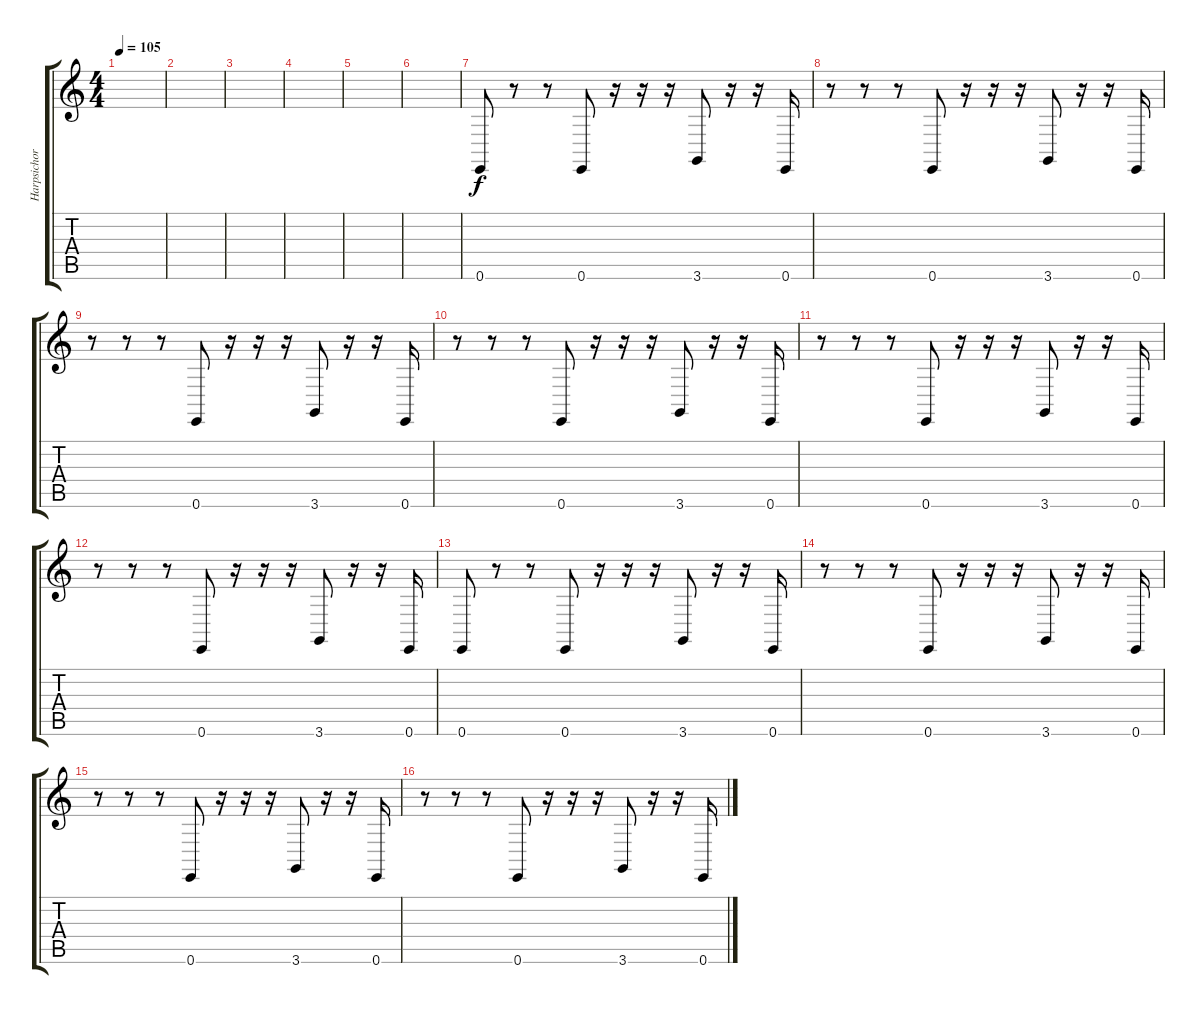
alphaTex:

\track ("Harpsichord" "Harpsichor") {instrument harpsichord}
\staff {score tabs}
\tuning (E4 B3 G3 D3 A2 E2) {hide}
\ts (4 4)
\tempo 105
\clef g2
\ks c
|
|
|
|
|
|
0.6.8 r.8 r.8 0.6.8 r.16 r.16 r.16 3.6.8 r.16 r.16 0.6.16 |
r.8 r.8 r.8 0.6.8 r.16 r.16 r.16 3.6.8 r.16 r.16 0.6.16 |
r.8 r.8 r.8 0.6.8 r.16 r.16 r.16 3.6.8 r.16 r.16 0.6.16 |
r.8 r.8 r.8 0.6.8 r.16 r.16 r.16 3.6.8 r.16 r.16 0.6.16 |
r.8 r.8 r.8 0.6.8 r.16 r.16 r.16 3.6.8 r.16 r.16 0.6.16 |
r.8 r.8 r.8 0.6.8 r.16 r.16 r.16 3.6.8 r.16 r.16 0.6.16 |
0.6.8 r.8 r.8 0.6.8 r.16 r.16 r.16 3.6.8 r.16 r.16 0.6.16 |
r.8 r.8 r.8 0.6.8 r.16 r.16 r.16 3.6.8 r.16 r.16 0.6.16 |
r.8 r.8 r.8 0.6.8 r.16 r.16 r.16 3.6.8 r.16 r.16 0.6.16 |
r.8 r.8 r.8 0.6.8 r.16 r.16 r.16 3.6.8 r.16 r.16 0.6.16
